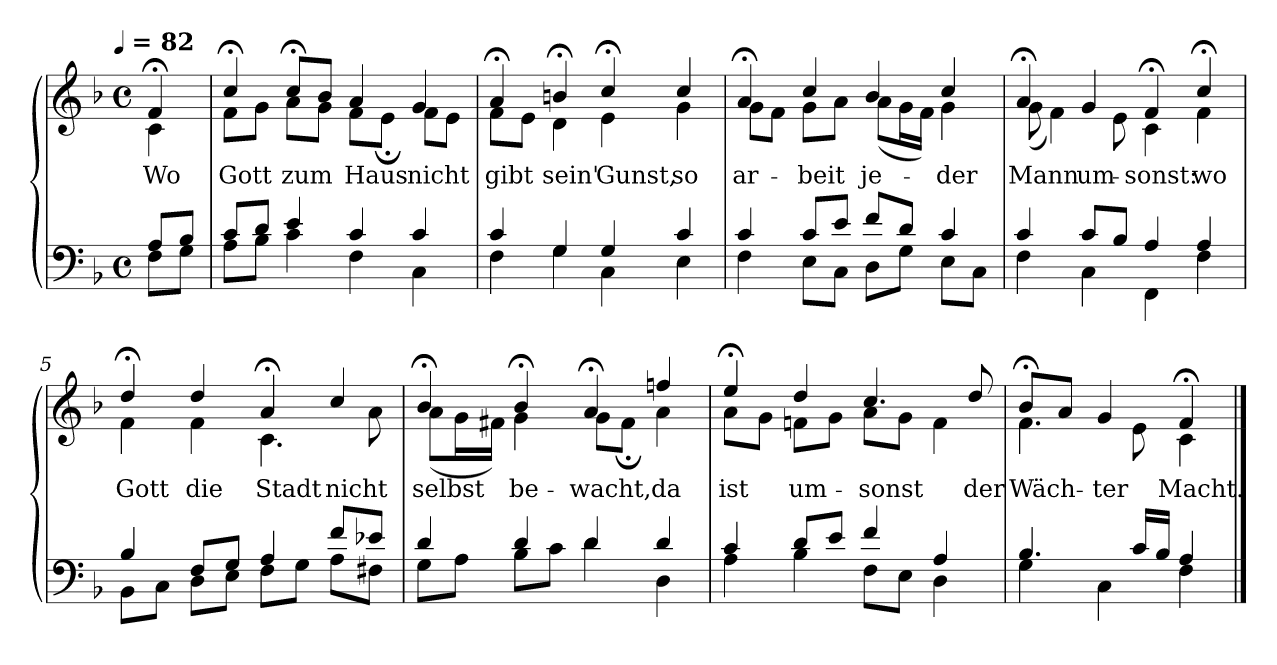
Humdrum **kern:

**kern	**kern	**text	**dynam
*part1	*part1	*part1	*part1
*staff2	*staff1	*staff1	*staff1/2
*clefF4	*clefG2	*	*
*k[b-]	*k[b-]	*	*
!!LO:TX:omd:t=[quarter] = 82
*M4/4	*M4/4	*	*
*met(c)	*met(c)	*	*
*MM82	*MM82	*	*
=	=	=	=
*^	*^	*	*
8AL	8FL	4f;<	4c	Wo	.
8B-J	8GJ	.	.	.	.
=1	=1	=1	=1	=1	=1
8cL	8AL	4cc;<	8fL	Gott	.
8dJ	8B-J	.	8gJ	.	.
4e	4c	8cc;<L	8aL	zum	♩ = 81
.	.	8b-J	8gJ	.	♩ = 77
4c	4F	4a	8fL	Haus	♩ = 80
.	.	.	8e;J	.	.
4c	4C	4g	8fL	nicht	♩ = 79
.	.	.	8eJ	.	.
=2	=2	=2	=2	=2	=2
4c	4F	4a;<	8fL	gibt	.
.	.	.	8eJ	.	.
4G	4G	4bn;<	4d	sein'	♩ = 76.4
4G	4C	4cc;<	4e	Gunst,	.
4c	4E	4cc	4g	so	♩ = 80
=3	=3	=3	=3	=3	=3
*	*	*MM81	*	*	*
4c	4F	4a;<	8gL	ar-	.
.	.	.	8fJ	.	.
8cL	8EL	4cc	8gL	-beit	♩ = 79
8eJ	8CJ	.	8aJ	.	.
8fL	8DL	4b-	(8aL	je-	♩ = 76
8dJ	8GJ	.	16gL	.	.
.	.	.	16fJJ)	.	.
4c	8EL	4cc	4g	-der	♩ = 75.5
.	8CJ	.	.	.	.
=4	=4	=4	=4	=4	=4
*	*	*MM77	*	*	*
4c	4F	4a;<	(8g	Mann	.
.	.	.	4f)	.	.
8cL	4C	4g	.	um-	♩ = 74
8B-J	.	.	8e	.	.
4A	4FF	4f;<	4c	-sonst:	.
4A	4F	4cc;<	4f	wo	♩ = 81
!!LO:LB:g=z	!!
=5	=5	=5	=5	=5	=5
4B-	8BB-L	4dd;<	4f	Gott	.
.	8CJ	.	.	.	.
8FL	8DL	4dd	4f	die	♩ = 80
8GJ	8EJ	.	.	.	.
4A	8FL	4a;<	4.c	Stadt	.
.	8GJ	.	.	.	.
8fL	8AL	4cc	.	nicht	♩ = 79
8e-XJ	8F#XJ	.	8a	.	.
=6	=6	=6	=6	=6	=6
*	*	*MM76	*	*	*
4d	8GL	4b-;<	(8aL	selbst	.
.	8AJ	.	16gL	.	.
.	.	.	16f#XJJ)	.	.
4d	8B-L	4b-;<	4g	be-	♩ = 74
.	8cJ	.	.	.	.
4d	4d	4a;<	8gL	-wacht,	.
.	.	.	8f#;<J	.	.
4d	4D	4ffn	4a	da	♩ = 73
=7	=7	=7	=7	=7	=7
*	*	*MM74	*	*	*
4c	4A	4ee;<	8aL	ist	.
.	.	.	8gJ	.	.
8dL	4B-	4dd	8fnL	um-	.
8eJ	.	.	8gJ	.	.
4f	8FL	4.cc	8aL	-sonst	♩ = 73
.	8EJ	.	8gJ	.	.
4A	4D	.	4f	.	.
.	.	8dd	.	der	.
=8	=8	=8	=8	=8	=8
*	*	*MM69	*	*	*
4.B-	4G	8b-;<L	4.f	Wäch-	.
.	.	8aJ	.	.	.
.	4C	4g	.	-ter	♩ = 58
16cLL	.	.	8e	.	.
16B-JJ	.	.	.	.	.
4A	4F	4f;<	4c	Macht.	.
*v	*v	*	*	*	*
*	*v	*v	*	*
==	==	==	==
*-	*-	*-	*-
